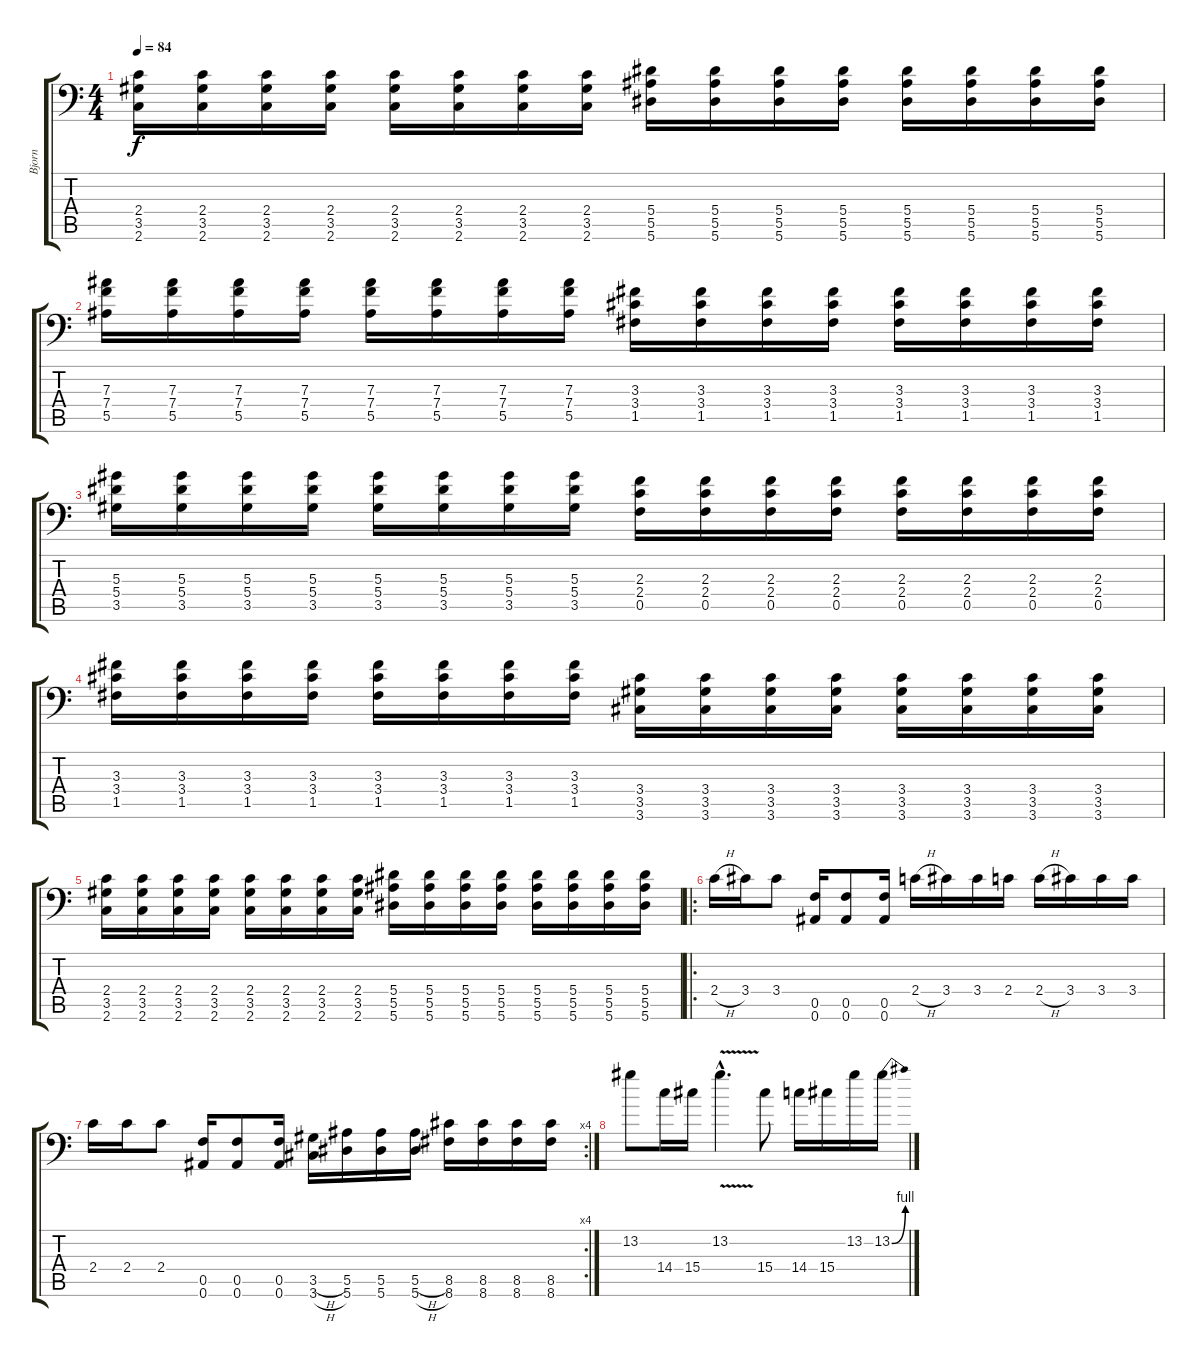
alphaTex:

\track ("Bjorn" "Bjorn") {instrument electricguitarclean}
\staff {score tabs}
\tuning (C4 G3 Eb3 Bb2 F2 Bb1) {hide}
\ts (4 4)
\tempo 84
\clef f4
\ks c
(2.4 3.5 2.6).16{dy f} (2.4 3.5 2.6).16 (2.4 3.5 2.6).16 (2.4 3.5 2.6).16 (2.4 3.5 2.6).16 (2.4 3.5 2.6).16 (2.4 3.5 2.6).16 (2.4 3.5 2.6).16 (5.4 5.5 5.6).16 (5.4 5.5 5.6).16 (5.4 5.5 5.6).16 (5.4 5.5 5.6).16 (5.4 5.5 5.6).16 (5.4 5.5 5.6).16 (5.4 5.5 5.6).16 (5.4 5.5 5.6).16 |
(7.3 7.4 5.5).16{volume 16 instrument distortionguitar} (7.3 7.4 5.5).16 (7.3 7.4 5.5).16 (7.3 7.4 5.5).16 (7.3 7.4 5.5).16 (7.3 7.4 5.5).16 (7.3 7.4 5.5).16 (7.3 7.4 5.5).16 (3.3 3.4 1.5).16 (3.3 3.4 1.5).16 (3.3 3.4 1.5).16 (3.3 3.4 1.5).16 (3.3 3.4 1.5).16 (3.3 3.4 1.5).16 (3.3 3.4 1.5).16 (3.3 3.4 1.5).16 |
(5.3 5.4 3.5).16 (5.3 5.4 3.5).16 (5.3 5.4 3.5).16 (5.3 5.4 3.5).16 (5.3 5.4 3.5).16 (5.3 5.4 3.5).16 (5.3 5.4 3.5).16 (5.3 5.4 3.5).16 (2.3 2.4 0.5).16 (2.3 2.4 0.5).16 (2.3 2.4 0.5).16 (2.3 2.4 0.5).16 (2.3 2.4 0.5).16 (2.3 2.4 0.5).16 (2.3 2.4 0.5).16 (2.3 2.4 0.5).16 |
(3.3 3.4 1.5).16 (3.3 3.4 1.5).16 (3.3 3.4 1.5).16 (3.3 3.4 1.5).16 (3.3 3.4 1.5).16 (3.3 3.4 1.5).16 (3.3 3.4 1.5).16 (3.3 3.4 1.5).16 (3.4 3.5 3.6).16 (3.4 3.5 3.6).16 (3.4 3.5 3.6).16 (3.4 3.5 3.6).16 (3.4 3.5 3.6).16 (3.4 3.5 3.6).16 (3.4 3.5 3.6).16 (3.4 3.5 3.6).16 |
(2.4 3.5 2.6).16 (2.4 3.5 2.6).16 (2.4 3.5 2.6).16 (2.4 3.5 2.6).16 (2.4 3.5 2.6).16 (2.4 3.5 2.6).16 (2.4 3.5 2.6).16 (2.4 3.5 2.6).16 (5.4 5.5 5.6).16 (5.4 5.5 5.6).16 (5.4 5.5 5.6).16 (5.4 5.5 5.6).16 (5.4 5.5 5.6).16 (5.4 5.5 5.6).16 (5.4 5.5 5.6).16 (5.4 5.5 5.6).16 |
\ro
2.4{h}.16{instrument distortionguitar} 3.4.16 3.4.8 (0.5 0.6).16 (0.5 0.6).8 (0.5 0.6).16 2.4{h}.16 3.4.16 3.4.16 2.4.16 2.4{h}.16 3.4.16 3.4.16 3.4.16 |
\rc 4
2.4.16 2.4.16 2.4.8 (0.5 0.6).16 (0.5 0.6).8 (0.5 0.6).16 (3.5{h} 3.6{h}).16 (5.5 5.6).16 (5.5 5.6).16 (5.5{h} 5.6{h}).16 (8.5 8.6).16 (8.5 8.6).16 (8.5 8.6).16 (8.5 8.6).16 |
13.2.8{instrument distortionguitar} 14.4.16 15.4.16 13.2{v hac}.4{d} 15.4.8 14.4.16 15.4.16 13.2.16 13.2{be (bend 0 0 60 4)}.16
